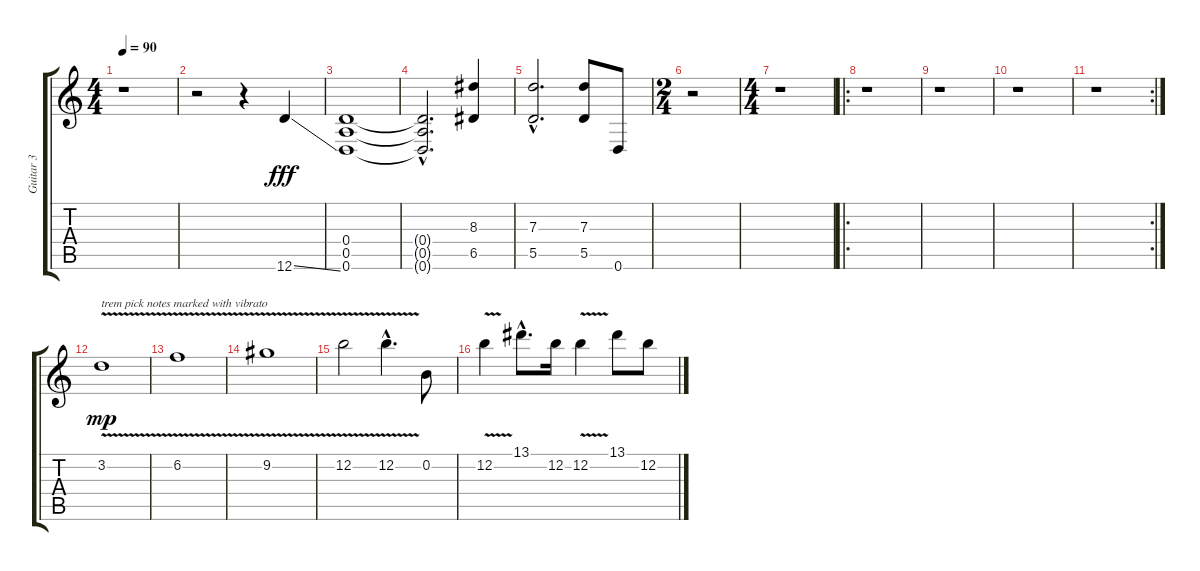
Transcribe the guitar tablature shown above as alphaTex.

\track ("Guitar 3" "Guitar 3") {instrument distortionguitar}
\staff {score tabs}
\tuning (D4 B3 G3 D3 A2 D2) {hide}
\ts (4 4)
\tempo 90
\clef g2
\ks c
r.1{dy fff} |
r.2 r.4 12.6{ss}.4 |
(0.4 0.5 0.6).1 |
(0.4{hac t} 0.5{hac t} 0.6{hac t}).2{d} (8.3 6.5).4 |
(7.3{hac} 5.5{hac}).2{d} (7.3 5.5).8 0.6.8 |
\ts (2 4)
r.2 |
\ts (4 4)
r.1 |
\ro
r.1 |
r.1 |
r.1 |
\rc 2
r.1 |
3.2{v}.1{txt "trem pick notes marked with vibrato" dy mp} |
6.2{v}.1 |
9.2{v}.1 |
12.2{v}.2 12.2{v hac}.4{d} 0.2.8 |
12.2{v}.4 13.1{hac}.8{d} 12.2.16 12.2{v}.4 13.1.8 12.2{ss}.8
